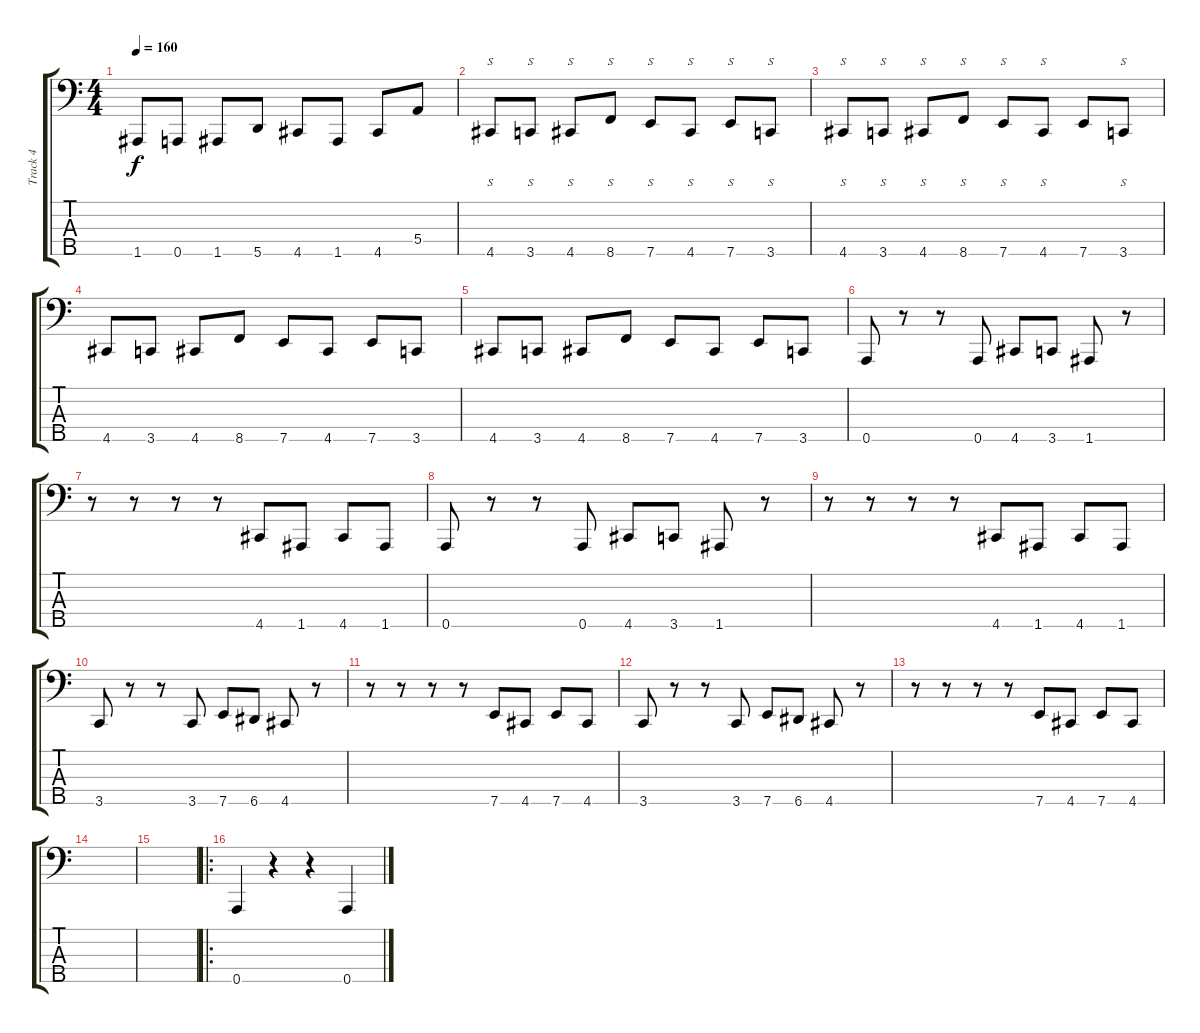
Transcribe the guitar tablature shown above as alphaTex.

\track ("Track 4" "Track 4") {instrument electricbassfinger}
\staff {score tabs}
\tuning (G2 D2 A1 E1 A0) {hide}
\ts (4 4)
\tempo 160
\clef f4
\ks c
1.5.8{dy f} 0.5.8 1.5.8 5.5.8 4.5.8 1.5.8 4.5.8 5.4.8 |
4.5.8{s} 3.5.8{s} 4.5.8{s} 8.5.8{s} 7.5.8{s} 4.5.8{s} 7.5.8{s} 3.5.8{s} |
4.5.8{s} 3.5.8{s} 4.5.8{s} 8.5.8{s} 7.5.8{s} 4.5.8{s} 7.5.8 3.5.8{s} |
4.5.8 3.5.8 4.5.8 8.5.8 7.5.8 4.5.8 7.5.8 3.5.8 |
4.5.8 3.5.8 4.5.8 8.5.8 7.5.8 4.5.8 7.5.8 3.5.8 |
0.5.8 r.8 r.8 0.5.8 4.5.8 3.5.8 1.5.8 r.8 |
r.8 r.8 r.8 r.8 4.5.8 1.5.8 4.5.8 1.5.8 |
0.5.8 r.8 r.8 0.5.8 4.5.8 3.5.8 1.5.8 r.8 |
r.8 r.8 r.8 r.8 4.5.8 1.5.8 4.5.8 1.5.8 |
3.5.8 r.8 r.8 3.5.8 7.5.8 6.5.8 4.5.8 r.8 |
r.8 r.8 r.8 r.8 7.5.8 4.5.8 7.5.8 4.5.8 |
3.5.8 r.8 r.8 3.5.8 7.5.8 6.5.8 4.5.8 r.8 |
r.8 r.8 r.8 r.8 7.5.8 4.5.8 7.5.8 4.5.8 |
|
|
\ro
0.5.4 r.4 r.4 0.5.4
